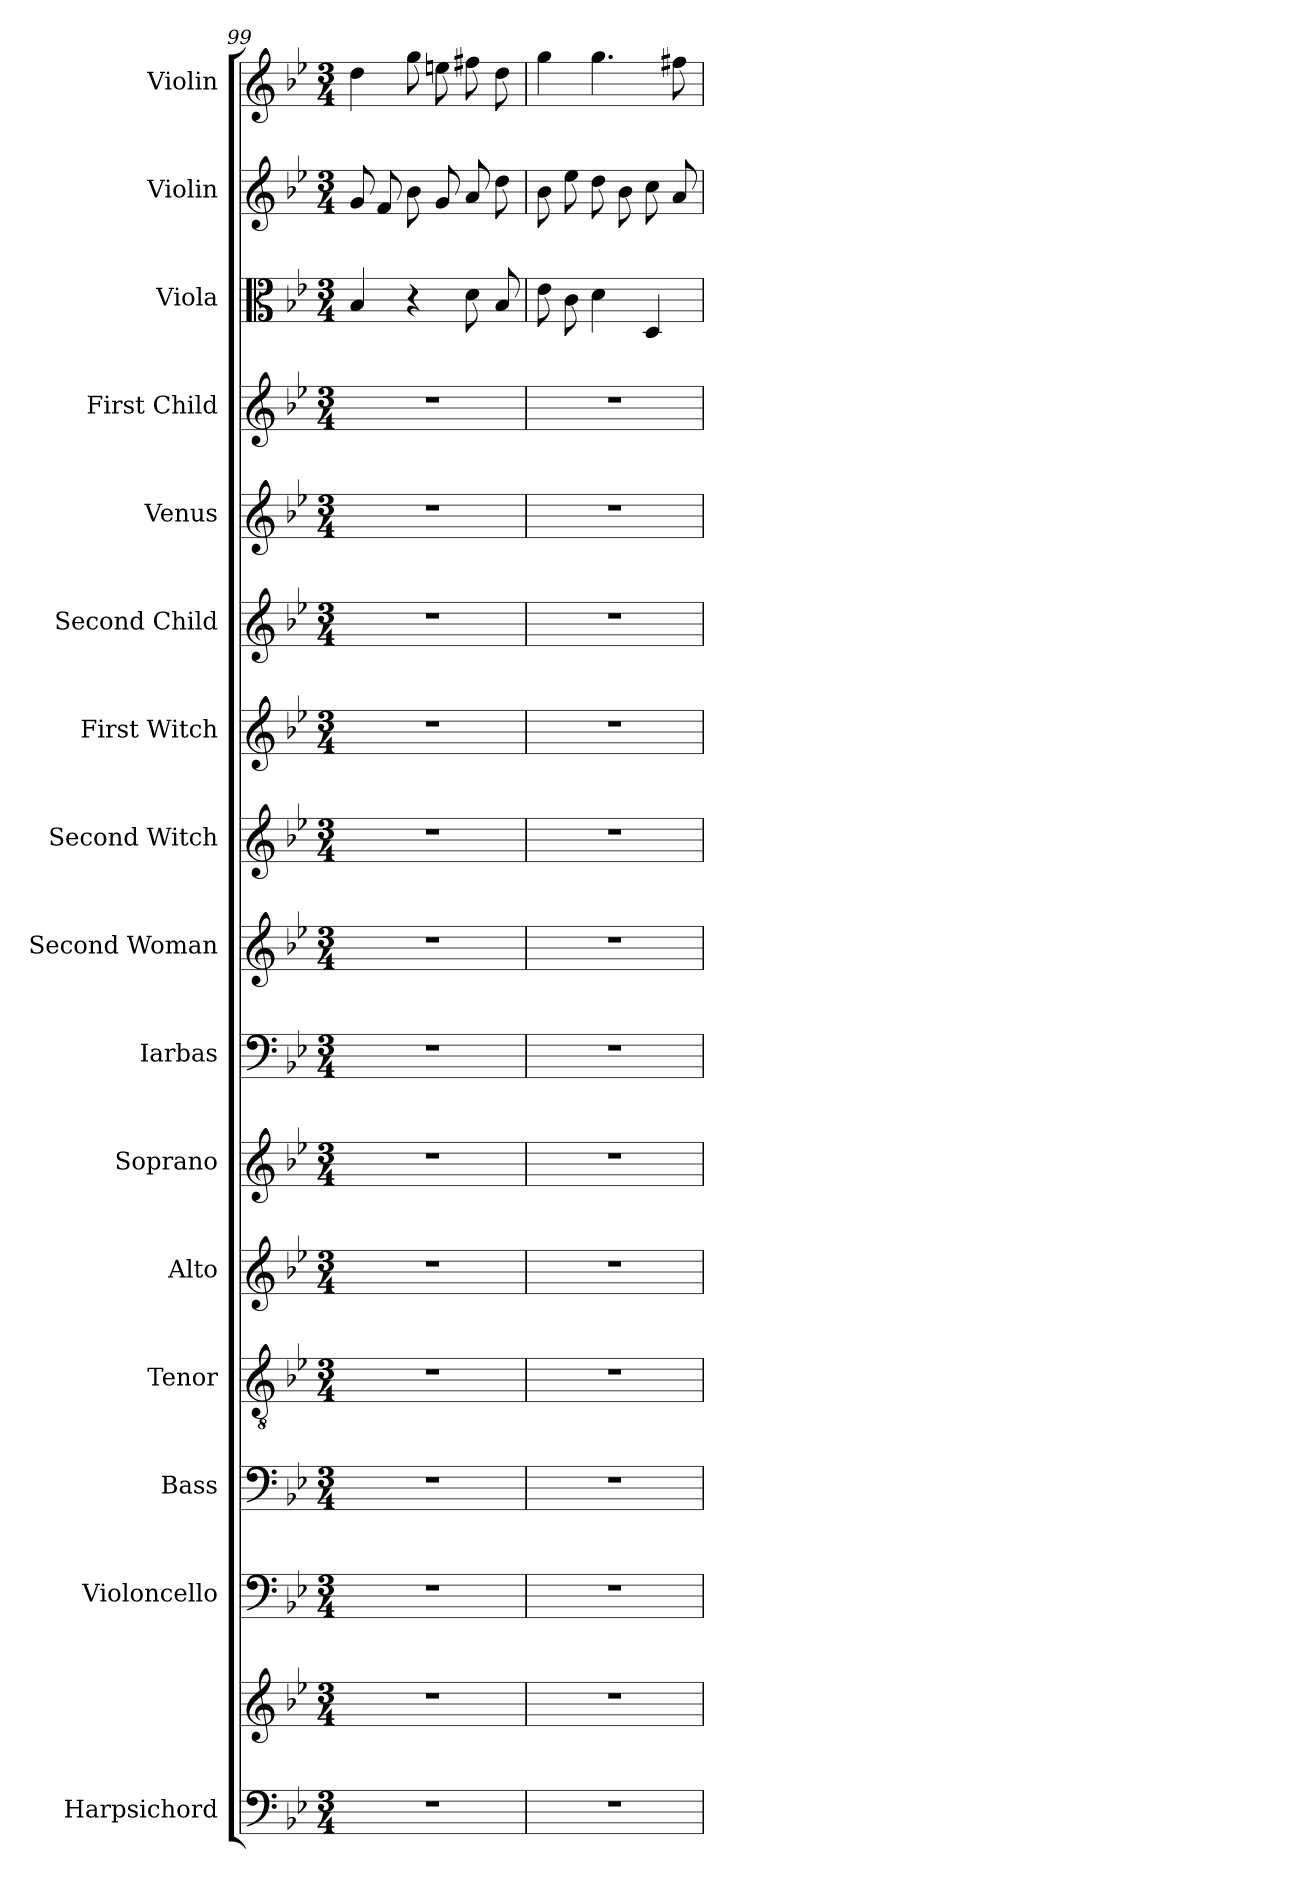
**kern	**kern	**kern	**kern	**kern	**kern	**kern	**kern	**kern	**kern	**kern	**kern	**kern	**kern	**kern	**kern	**kern
*part16	*part16	*part15	*part14	*part13	*part12	*part11	*part10	*part9	*part8	*part7	*part6	*part5	*part4	*part3	*part2	*part1
*staff17	*staff16	*staff15	*staff14	*staff13	*staff12	*staff11	*staff10	*staff9	*staff8	*staff7	*staff6	*staff5	*staff4	*staff3	*staff2	*staff1
*I"Harpsichord	*	*I"Violoncello	*I"Bass	*I"Tenor	*I"Alto	*I"Soprano	*I"Iarbas	*I"Second Woman	*I"Second Witch	*I"First Witch	*I"Second Child	*I"Venus	*I"First Child	*I"Viola	*I"Violin	*I"Violin
*I'Hch.	*	*I'Vc.	*I'B.	*I'T.	*I'A.	*I'S.	*I'I.	*I'2W	*I'W2.	*I'W1	*I'C2.	*I'V.	*I'C1	*I'Vla.	*I'Vln.	*I'Vln.
*clefF4	*clefG2	*clefF4	*clefF4	*clefGv2	*clefG2	*clefG2	*clefF4	*clefG2	*clefG2	*clefG2	*clefG2	*clefG2	*clefG2	*clefC3	*clefG2	*clefG2
*k[b-e-]	*k[b-e-]	*k[b-e-]	*k[b-e-]	*k[b-e-]	*k[b-e-]	*k[b-e-]	*k[b-e-]	*k[b-e-]	*k[b-e-]	*k[b-e-]	*k[b-e-]	*k[b-e-]	*k[b-e-]	*k[b-e-]	*k[b-e-]	*k[b-e-]
*M3/4	*M3/4	*M3/4	*M3/4	*M3/4	*M3/4	*M3/4	*M3/4	*M3/4	*M3/4	*M3/4	*M3/4	*M3/4	*M3/4	*M3/4	*M3/4	*M3/4
=99	=99	=99	=99	=99	=99	=99	=99	=99	=99	=99	=99	=99	=99	=99	=99	=99
2.r	2.r	2.r	2.r	2.r	2.r	2.r	2.r	2.r	2.r	2.r	2.r	2.r	2.r	4B-/	8g/	4dd\
.	.	.	.	.	.	.	.	.	.	.	.	.	.	.	8f/	.
.	.	.	.	.	.	.	.	.	.	.	.	.	.	4r	8b-\	8gg\
.	.	.	.	.	.	.	.	.	.	.	.	.	.	.	8g/	8een\
.	.	.	.	.	.	.	.	.	.	.	.	.	.	8d\	8a/	8ff#X\
.	.	.	.	.	.	.	.	.	.	.	.	.	.	8B-/	8dd\	8dd\
=100	=100	=100	=100	=100	=100	=100	=100	=100	=100	=100	=100	=100	=100	=100	=100	=100
2.r	2.r	2.r	2.r	2.r	2.r	2.r	2.r	2.r	2.r	2.r	2.r	2.r	2.r	8e-\	8b-\	4gg\
.	.	.	.	.	.	.	.	.	.	.	.	.	.	8c\	8ee-\	.
.	.	.	.	.	.	.	.	.	.	.	.	.	.	4d\	8dd\	4.gg\
.	.	.	.	.	.	.	.	.	.	.	.	.	.	.	8b-\	.
.	.	.	.	.	.	.	.	.	.	.	.	.	.	4D/	8cc\	.
.	.	.	.	.	.	.	.	.	.	.	.	.	.	.	8a/	8ff#X\
=	=	=	=	=	=	=	=	=	=	=	=	=	=	=	=	=
*-	*-	*-	*-	*-	*-	*-	*-	*-	*-	*-	*-	*-	*-	*-	*-	*-
